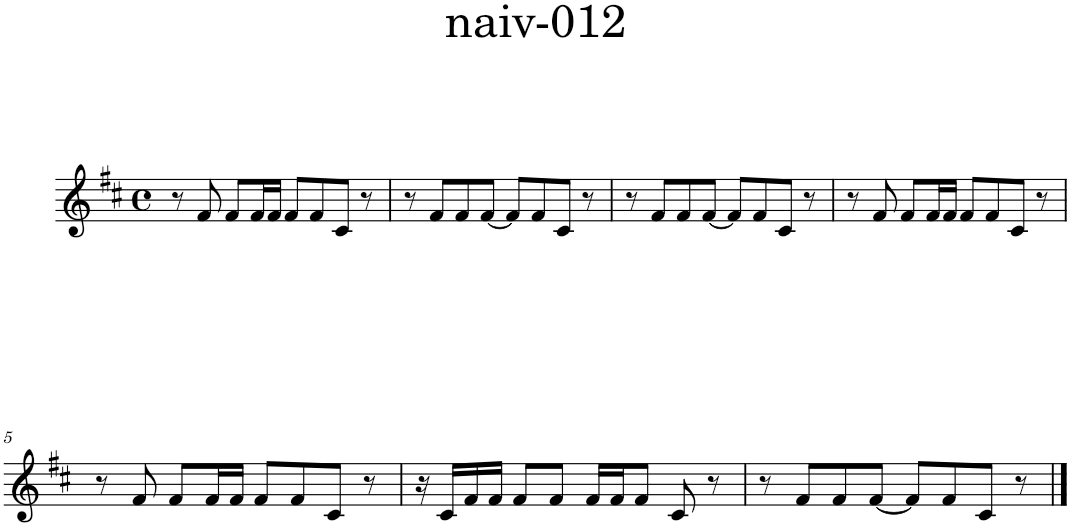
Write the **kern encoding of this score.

**kern
*part1
*staff1
*I"Piano
*I'Pno.
*clefG2
*k[f#c#]
*M4/4
*met(c)
=1
8r
8f#/
8f#/L
16f#/L
16f#/JJ
8f#/L
8f#/
8c#/J
8r
=2
8r
8f#/L
8f#/
[8f#/J
8f#/L]
8f#/
8c#/J
8r
=3
8r
8f#/L
8f#/
[8f#/J
8f#/L]
8f#/
8c#/J
8r
=4
8r
8f#/
8f#/L
16f#/L
16f#/JJ
8f#/L
8f#/
8c#/J
8r
!!LO:LB:g=z
=5
8r
8f#/
8f#/L
16f#/L
16f#/JJ
8f#/L
8f#/
8c#/J
8r
=6
16r
16c#/LL
16f#/
16f#/JJ
8f#/L
8f#/J
16f#/LL
16f#/J
8f#/J
8c#/
8r
=7
8r
8f#/L
8f#/
[8f#/J
8f#/L]
8f#/
8c#/J
8r
==
*-
